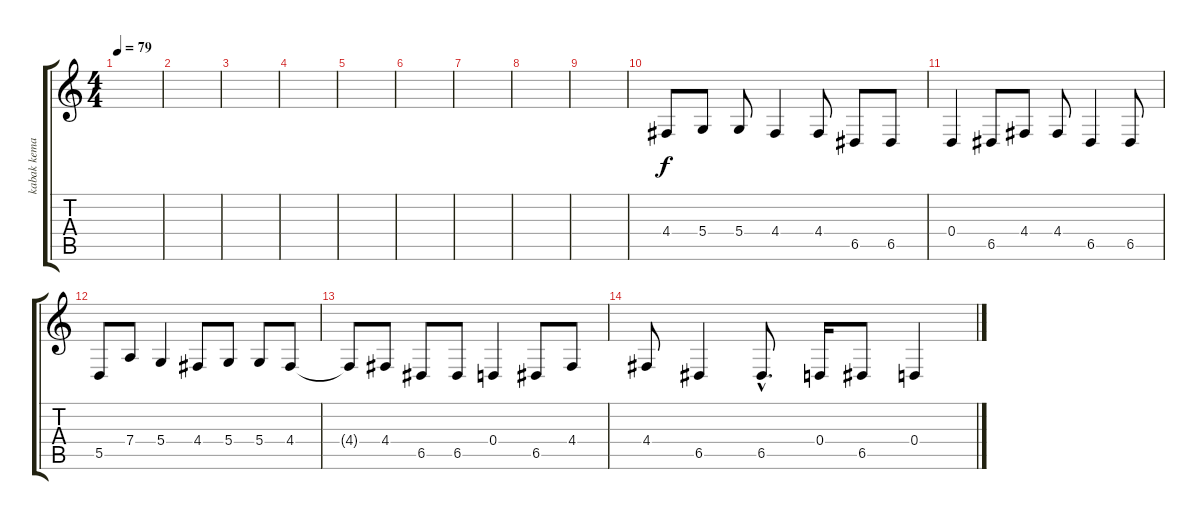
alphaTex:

\track ("kabak kemane" "kabak kema") {instrument englishhorn}
\staff {score tabs}
\tuning (E4 B3 G3 D3 A2 E2) {hide}
\ts (4 4)
\tempo 79
\clef g2
\ks c
|
|
|
|
|
|
|
|
|
4.4.8{volume 13} 5.4.8 5.4.8 4.4.4 4.4.8 6.5.8 6.5.8 |
0.4.4 6.5.8 4.4.8 4.4.8 6.5.4 6.5.8 |
5.5.8 7.4.8 5.4.4 4.4.8 5.4.8 5.4.8 4.4.8 |
4.4{t}.8 4.4.8 6.5.8 6.5.8 0.4.4 6.5.8 4.4.8 |
4.4.8 6.5.4 6.5{hac}.8{d} 0.4.16 6.5.8 0.4.4
